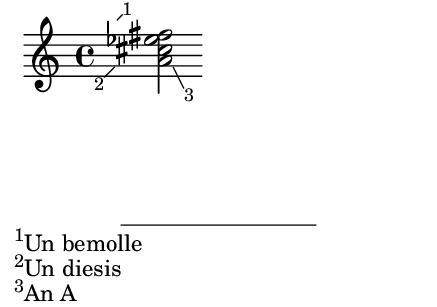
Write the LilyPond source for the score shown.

%% Generated by lilypond-book.py
%% Options: [exampleindent=10.16\mm,indent=0\mm,line-width=160\mm,papersize=a8landscape,quote]
\include "lilypond-book-preamble.ly"


% ****************************************************************
% Start cut-&-pastable-section
% ****************************************************************



\paper {
  #(set-paper-size "a8landscape")
  indent = 0\mm
  line-width = 160\mm
  % offset the left padding, also add 1mm as lilypond creates cropped
  % images with a little space on the right
  line-width = #(- line-width (* mm  3.000000) (* mm 1))
  line-width = 160\mm - 2.0 * 10.16\mm
  % offset the left padding, also add 1mm as lilypond creates cropped
  % images with a little space on the right
  line-width = #(- line-width (* mm  3.000000) (* mm 1))
}

\layout {
  
}





% ****************************************************************
% ly snippet:
% ****************************************************************
\sourcefileline 1523
\book {
  \header { tagline = ##f }
  \relative c'' {
    < \footnote #'(1 . -2) "An A" a
      \single \footnote #'(-1 . -1) "Un diesis" Accidental
      cis
      \single \footnote #'(0.5 . 0.5) "Un bemolle" Accidental
      ees fis
    >2
  }
}



% ****************************************************************
% end ly snippet
% ****************************************************************
